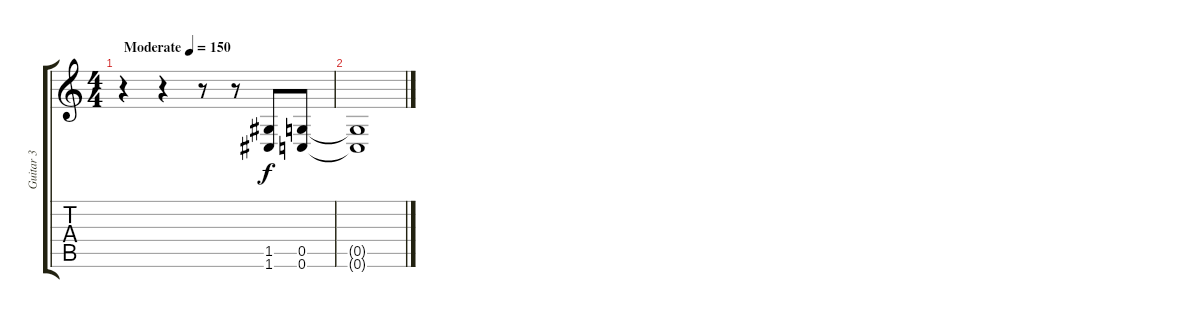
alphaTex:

\track ("Guitar 3" "Guitar 3") {instrument distortionguitar}
\staff {score tabs}
\tuning (D4 A3 F3 C3 G2 C2) {hide}
\ts (4 4)
\tempo (150 "Moderate")
\clef g2
\ks c
r.4{dy f instrument distortionguitar} r.4 r.8 r.8 (1.5 1.6).8 (0.5 0.6).8 |
(0.5{t} 0.6{t}).1
